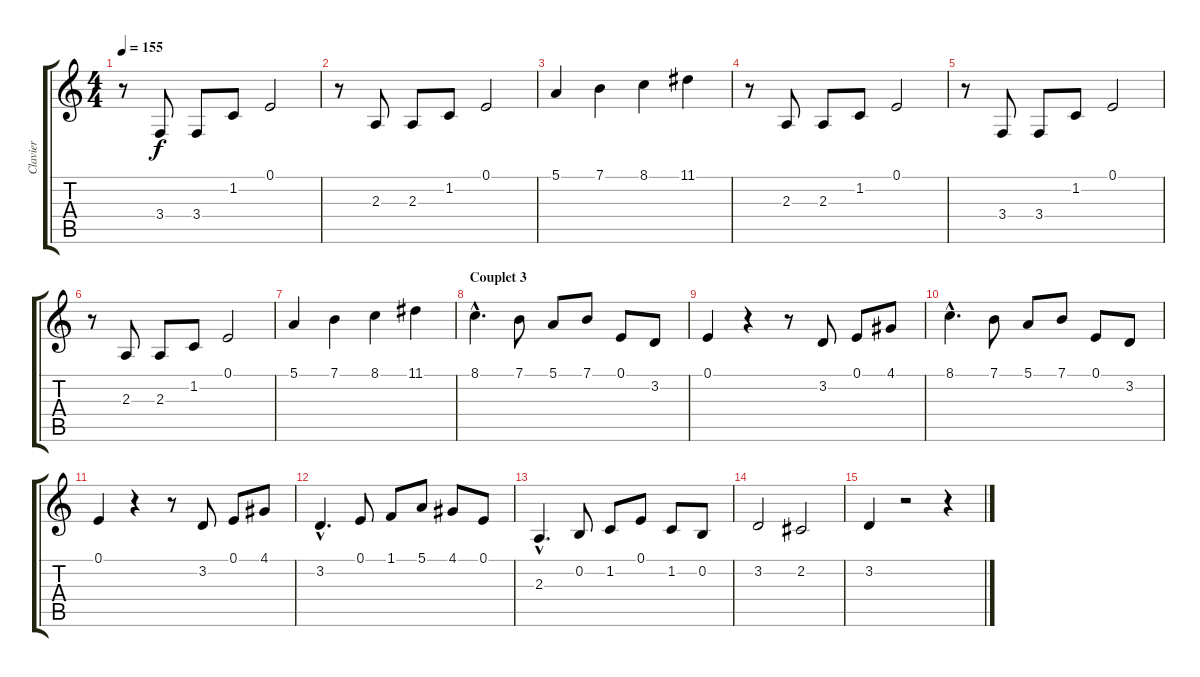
\track ("Clavier" "Clavier") {instrument churchorgan}
\staff {score tabs}
\tuning (E4 B3 G3 D3 A2 E2) {hide}
\ts (4 4)
\tempo 155
\clef g2
\ks c
r.8{dy f} 3.4.8 3.4.8 1.2.8 0.1.2 |
r.8 2.3.8 2.3.8 1.2.8 0.1.2 |
5.1.4 7.1.4 8.1.4 11.1.4 |
r.8 2.3.8 2.3.8 1.2.8 0.1.2 |
r.8 3.4.8 3.4.8 1.2.8 0.1.2 |
r.8 2.3.8 2.3.8 1.2.8 0.1.2 |
5.1.4 7.1.4 8.1.4 11.1.4 |
\section ("" "Couplet 3")
8.1{hac}.4{d} 7.1.8 5.1.8 7.1.8 0.1.8 3.2.8 |
0.1.4 r.4 r.8 3.2.8 0.1.8 4.1.8 |
8.1{hac}.4{d} 7.1.8 5.1.8 7.1.8 0.1.8 3.2.8 |
0.1.4 r.4 r.8 3.2.8 0.1.8 4.1.8 |
3.2{hac}.4{d} 0.1.8 1.1.8 5.1.8 4.1.8 0.1.8 |
2.3{hac}.4{d} 0.2.8 1.2.8 0.1.8 1.2.8 0.2.8 |
3.2.2 2.2.2 |
3.2.4 r.2 r.4
